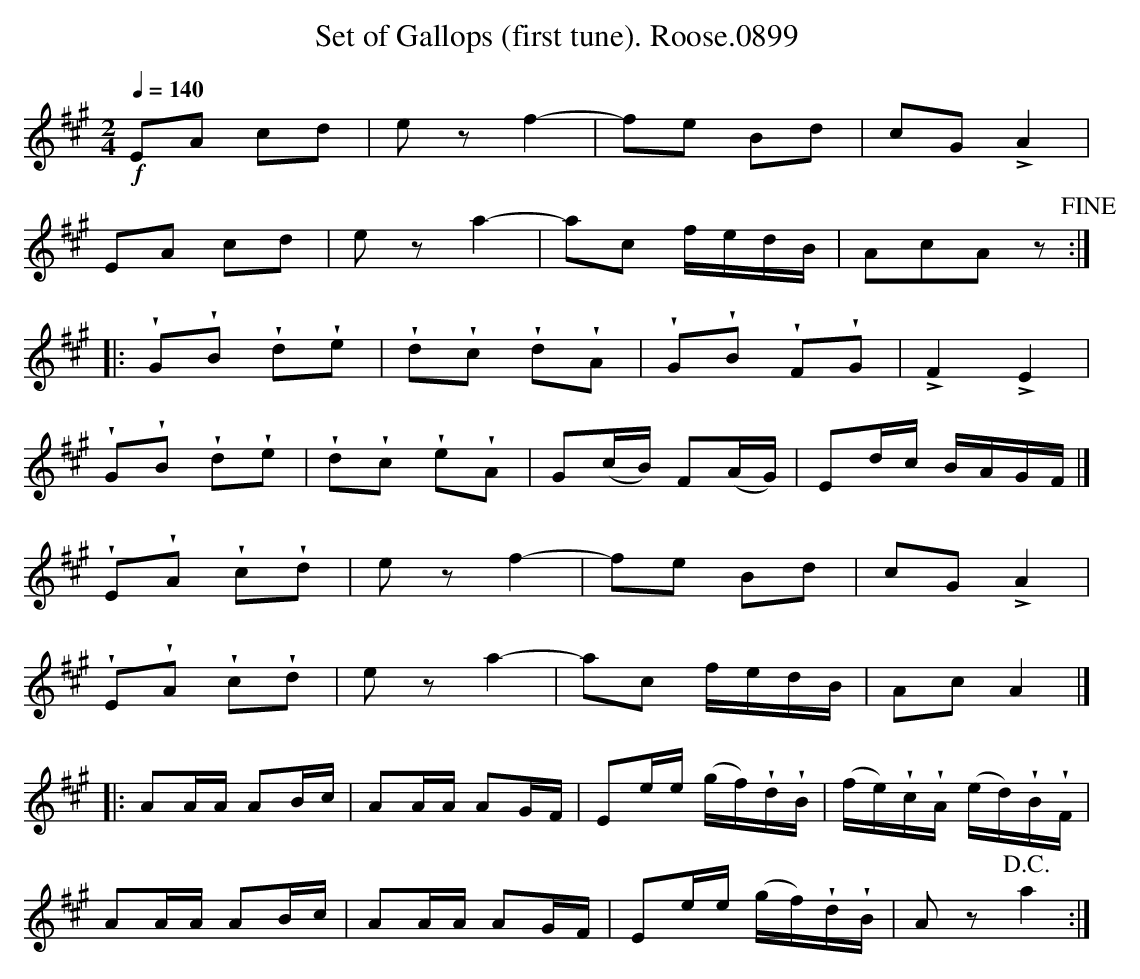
X:1
T:Set of Gallops (first tune). Roose.0899
Q:1/4=140
U:w=!wedge!
L:1/8
M:2/4
K:A
!f!EA cd|ezf2-|fe Bd|cG!>!A2|
EA cd|eza2-|ac f/e/d/B/|AcAz!fine!:|
|:wGwB wdwe|wdwc  wdwA|wGwB wFwG|!>!F2!>!E2|
wGwB wdwe| wdwc wewA|G(c/B/) F(A/G/)|Ed/c/ B/A/G/F/|]
wEwA wcwd| ezf2-|fe Bd|cG !>!A2|
wEwA wcwd|ez a2-|ac f/e/d/B/|AcA2|]
|: AA/A/ AB/c/|AA/A/ AG/F/|Ee/e/ (g/f/)wd/wB/|(f/e/)wc/wA/ (e/d/)wB/wF/|
AA/A/ AB/c/|AA/A/ AG/F/|Ee/e/ (g/f/)wd/wB/|Az!D.C.!a2:|
